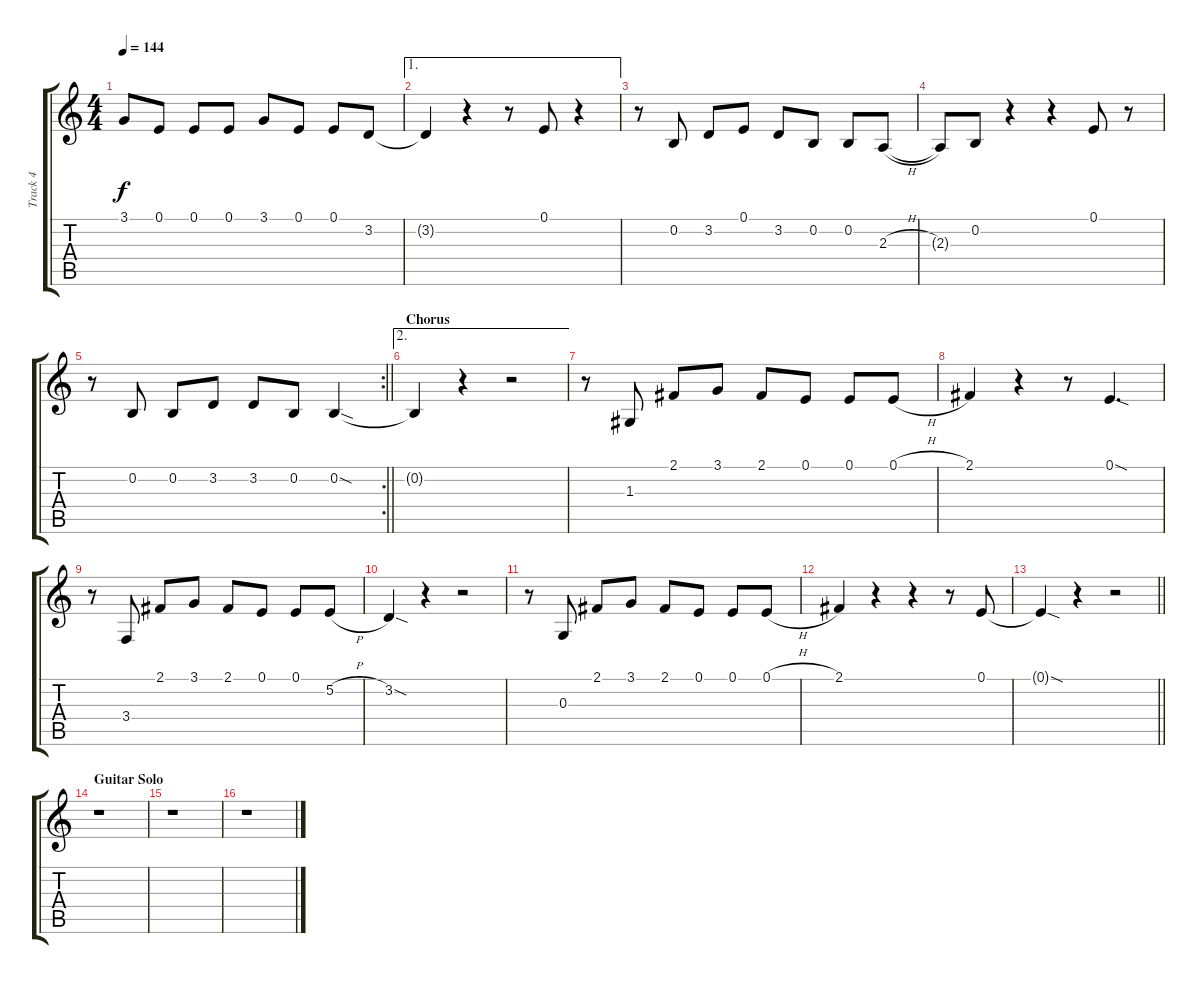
\track ("Track 4" "Track 4") {instrument clarinet}
\staff {score tabs}
\tuning (E4 B3 G3 D3 A2 E2) {hide}
\ts (4 4)
\tempo 144
\clef g2
\ks c
3.1.8{dy f} 0.1.8 0.1.8 0.1.8 3.1.8 0.1.8 0.1.8 3.2.8 |
\ae 1
3.2{t}.4 r.4 r.8 0.1.8 r.4 |
r.8 0.2.8 3.2.8 0.1.8 3.2.8 0.2.8 0.2.8 2.3{h}.8 |
2.3{t}.8 0.2.8 r.4 r.4 0.1.8 r.8 |
\rc 2
\barLineRight lightlight
r.8 0.2.8 0.2.8 3.2.8 3.2.8 0.2.8 0.2{sod}.4 |
\ae 2
\section ("" "Chorus")
0.2{t}.4 r.4 r.2 |
r.8 1.3.8 2.1.8 3.1.8 2.1.8 0.1.8 0.1.8 0.1{h}.8 |
2.1.4 r.4 r.8 0.1{sod}.4{d} |
r.8 3.4.8 2.1.8 3.1.8 2.1.8 0.1.8 0.1.8 5.2{h}.8 |
3.2{sod}.4 r.4 r.2 |
r.8 0.3.8 2.1.8 3.1.8 2.1.8 0.1.8 0.1.8 0.1{h}.8 |
2.1.4 r.4 r.4 r.8 0.1.8 |
\barLineRight lightlight
0.1{sod t}.4 r.4 r.2 |
\section ("" "Guitar Solo")
r.1 |
r.1 |
r.1
